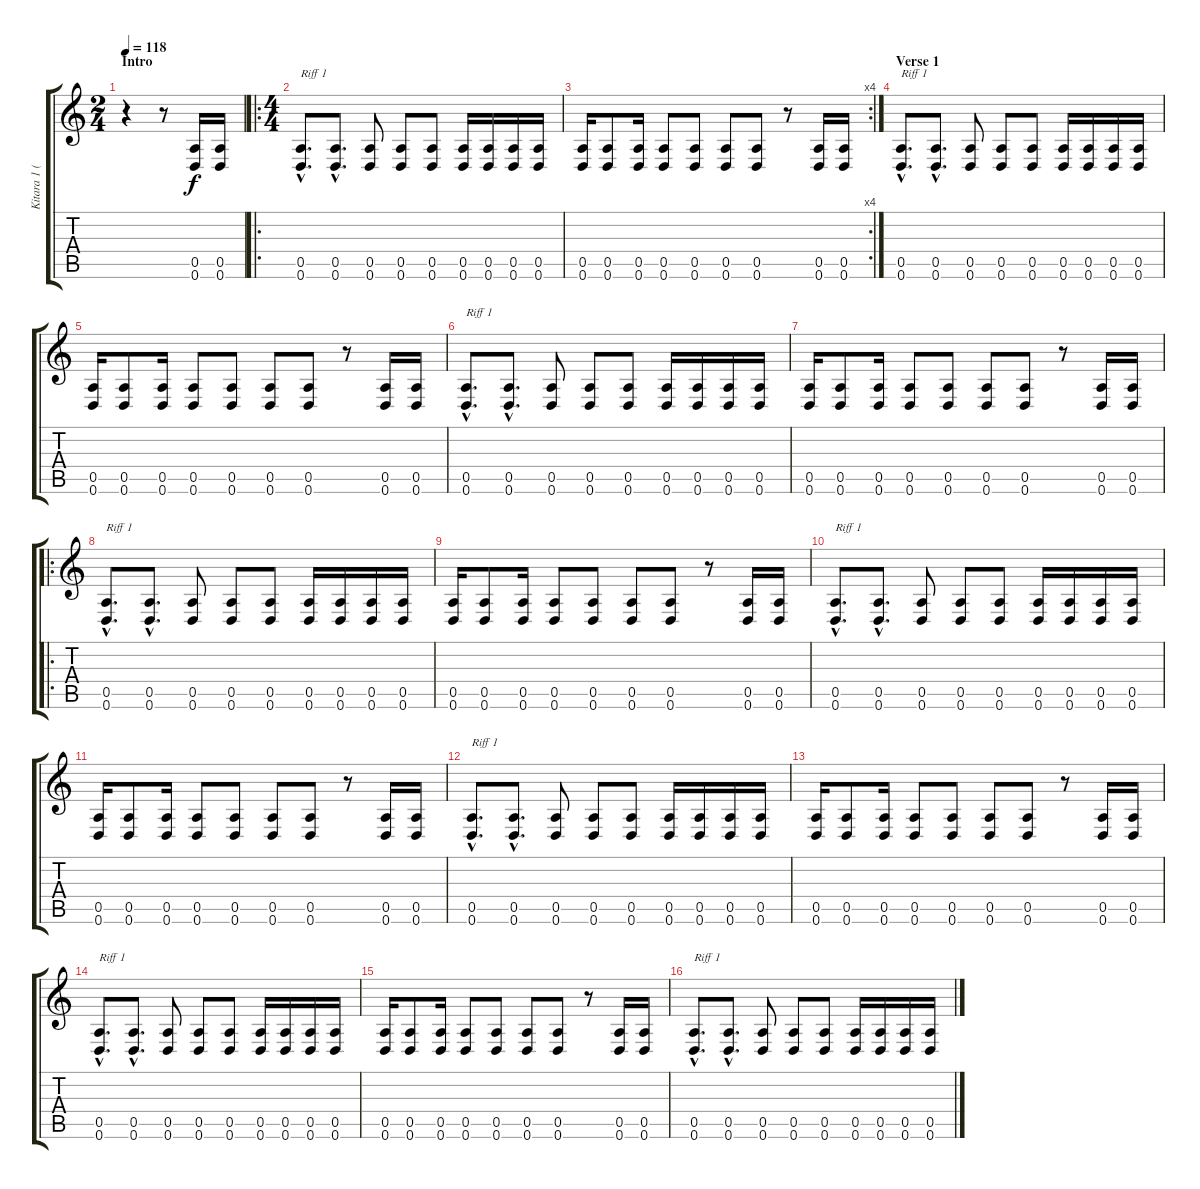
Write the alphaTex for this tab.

\track ("Kitara 1 (Kuisma)" "Kitara 1 (") {instrument distortionguitar}
\staff {score tabs}
\tuning (E4 B3 G3 D3 A2 D2) {hide}
\ts (2 4)
\section ("" "Intro")
\tempo 118
\clef g2
\ks c
r.4{dy f instrument distortionguitar} r.8 (0.5 0.6).16 (0.5 0.6).16 |
\ro
\ts (4 4)
(0.5{hac} 0.6{hac}).8{d txt "Riff 1"} (0.5{hac} 0.6{hac}).8{d} (0.5 0.6).8 (0.5 0.6).8 (0.5 0.6).8 (0.5 0.6).16 (0.5 0.6).16 (0.5 0.6).16 (0.5 0.6).16 |
\rc 4
(0.5 0.6).16 (0.5 0.6).8 (0.5 0.6).16 (0.5 0.6).8 (0.5 0.6).8 (0.5 0.6).8 (0.5 0.6).8 r.8 (0.5 0.6).16 (0.5 0.6).16 |
\section ("" "Verse 1")
(0.5{hac} 0.6{hac}).8{d txt "Riff 1"} (0.5{hac} 0.6{hac}).8{d} (0.5 0.6).8 (0.5 0.6).8 (0.5 0.6).8 (0.5 0.6).16 (0.5 0.6).16 (0.5 0.6).16 (0.5 0.6).16 |
(0.5 0.6).16 (0.5 0.6).8 (0.5 0.6).16 (0.5 0.6).8 (0.5 0.6).8 (0.5 0.6).8 (0.5 0.6).8 r.8 (0.5 0.6).16 (0.5 0.6).16 |
(0.5{hac} 0.6{hac}).8{d txt "Riff 1"} (0.5{hac} 0.6{hac}).8{d} (0.5 0.6).8 (0.5 0.6).8 (0.5 0.6).8 (0.5 0.6).16 (0.5 0.6).16 (0.5 0.6).16 (0.5 0.6).16 |
(0.5 0.6).16 (0.5 0.6).8 (0.5 0.6).16 (0.5 0.6).8 (0.5 0.6).8 (0.5 0.6).8 (0.5 0.6).8 r.8 (0.5 0.6).16 (0.5 0.6).16 |
\ro
(0.5{hac} 0.6{hac}).8{d txt "Riff 1"} (0.5{hac} 0.6{hac}).8{d} (0.5 0.6).8 (0.5 0.6).8 (0.5 0.6).8 (0.5 0.6).16 (0.5 0.6).16 (0.5 0.6).16 (0.5 0.6).16 |
(0.5 0.6).16 (0.5 0.6).8 (0.5 0.6).16 (0.5 0.6).8 (0.5 0.6).8 (0.5 0.6).8 (0.5 0.6).8 r.8 (0.5 0.6).16 (0.5 0.6).16 |
(0.5{hac} 0.6{hac}).8{d txt "Riff 1"} (0.5{hac} 0.6{hac}).8{d} (0.5 0.6).8 (0.5 0.6).8 (0.5 0.6).8 (0.5 0.6).16 (0.5 0.6).16 (0.5 0.6).16 (0.5 0.6).16 |
(0.5 0.6).16 (0.5 0.6).8 (0.5 0.6).16 (0.5 0.6).8 (0.5 0.6).8 (0.5 0.6).8 (0.5 0.6).8 r.8 (0.5 0.6).16 (0.5 0.6).16 |
(0.5{hac} 0.6{hac}).8{d txt "Riff 1"} (0.5{hac} 0.6{hac}).8{d} (0.5 0.6).8 (0.5 0.6).8 (0.5 0.6).8 (0.5 0.6).16 (0.5 0.6).16 (0.5 0.6).16 (0.5 0.6).16 |
(0.5 0.6).16 (0.5 0.6).8 (0.5 0.6).16 (0.5 0.6).8 (0.5 0.6).8 (0.5 0.6).8 (0.5 0.6).8 r.8 (0.5 0.6).16 (0.5 0.6).16 |
(0.5{hac} 0.6{hac}).8{d txt "Riff 1"} (0.5{hac} 0.6{hac}).8{d} (0.5 0.6).8 (0.5 0.6).8 (0.5 0.6).8 (0.5 0.6).16 (0.5 0.6).16 (0.5 0.6).16 (0.5 0.6).16 |
(0.5 0.6).16 (0.5 0.6).8 (0.5 0.6).16 (0.5 0.6).8 (0.5 0.6).8 (0.5 0.6).8 (0.5 0.6).8 r.8 (0.5 0.6).16 (0.5 0.6).16 |
(0.5{hac} 0.6{hac}).8{d txt "Riff 1"} (0.5{hac} 0.6{hac}).8{d} (0.5 0.6).8 (0.5 0.6).8 (0.5 0.6).8 (0.5 0.6).16 (0.5 0.6).16 (0.5 0.6).16 (0.5 0.6).16
